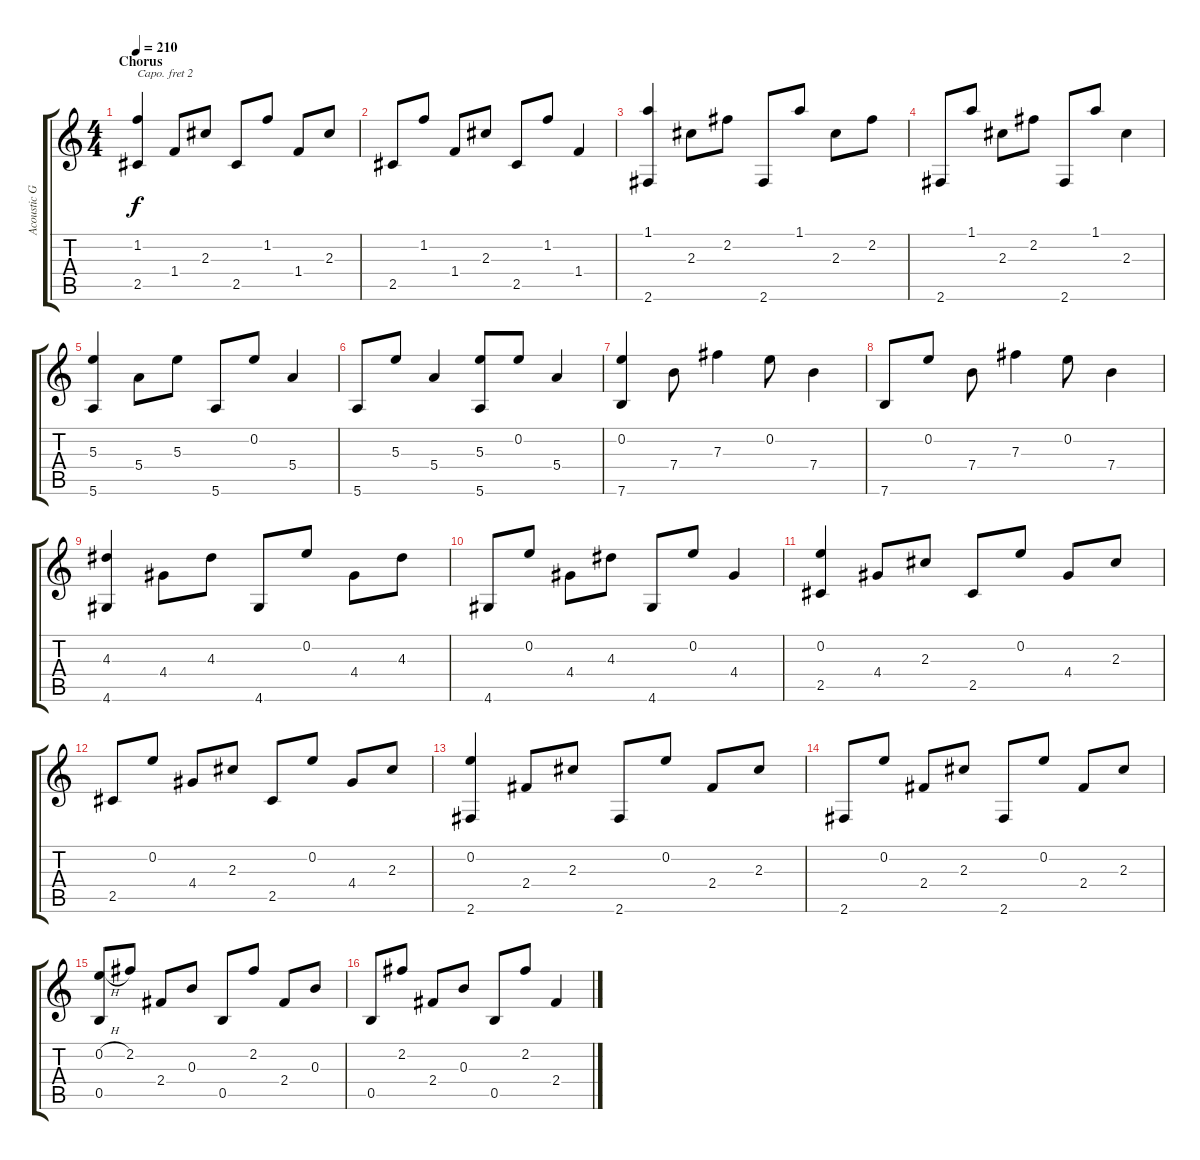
\track ("Acoustic Guitar" "Acoustic G") {instrument acousticguitarnylon}
\staff {score tabs}
\capo 2
\tuning (Gb4 D4 A3 D3 A2 D2) {hide}
\ts (4 4)
\section ("" "Chorus")
\tempo 210
\clef g2
\ks c
(1.2 2.5).4{dy f} 1.4.8 2.3.8 2.5.8 1.2.8 1.4.8 2.3.8 |
2.5.8 1.2.8 1.4.8 2.3.8 2.5.8 1.2.8 1.4.4 |
(1.1 2.6).4 2.3.8 2.2.8 2.6.8 1.1.8 2.3.8 2.2.8 |
2.6.8 1.1.8 2.3.8 2.2.8 2.6.8 1.1.8 2.3.4 |
(5.3 5.6).4 5.4.8 5.3.8 5.6.8 0.2.8 5.4.4 |
5.6.8 5.3.8 5.4.4 (5.3 5.6).8 0.2.8 5.4.4 |
(0.2 7.6).4 7.4.8 7.3.4 0.2.8 7.4.4 |
7.6.8 0.2.8 7.4.8 7.3.4 0.2.8 7.4.4 |
(4.3 4.6).4 4.4.8 4.3.8 4.6.8 0.2.8 4.4.8 4.3.8 |
4.6.8 0.2.8 4.4.8 4.3.8 4.6.8 0.2.8 4.4.4 |
(0.2 2.5).4 4.4.8 2.3.8 2.5.8 0.2.8 4.4.8 2.3.8 |
2.5.8 0.2.8 4.4.8 2.3.8 2.5.8 0.2.8 4.4.8 2.3.8 |
(0.2 2.6).4 2.4.8 2.3.8 2.6.8 0.2.8 2.4.8 2.3.8 |
2.6.8 0.2.8 2.4.8 2.3.8 2.6.8 0.2.8 2.4.8 2.3.8 |
(0.2{h} 0.5).8 2.2.8 2.4.8 0.3.8 0.5.8 2.2.8 2.4.8 0.3.8 |
0.5.8 2.2.8 2.4.8 0.3.8 0.5.8 2.2.8 2.4.4
